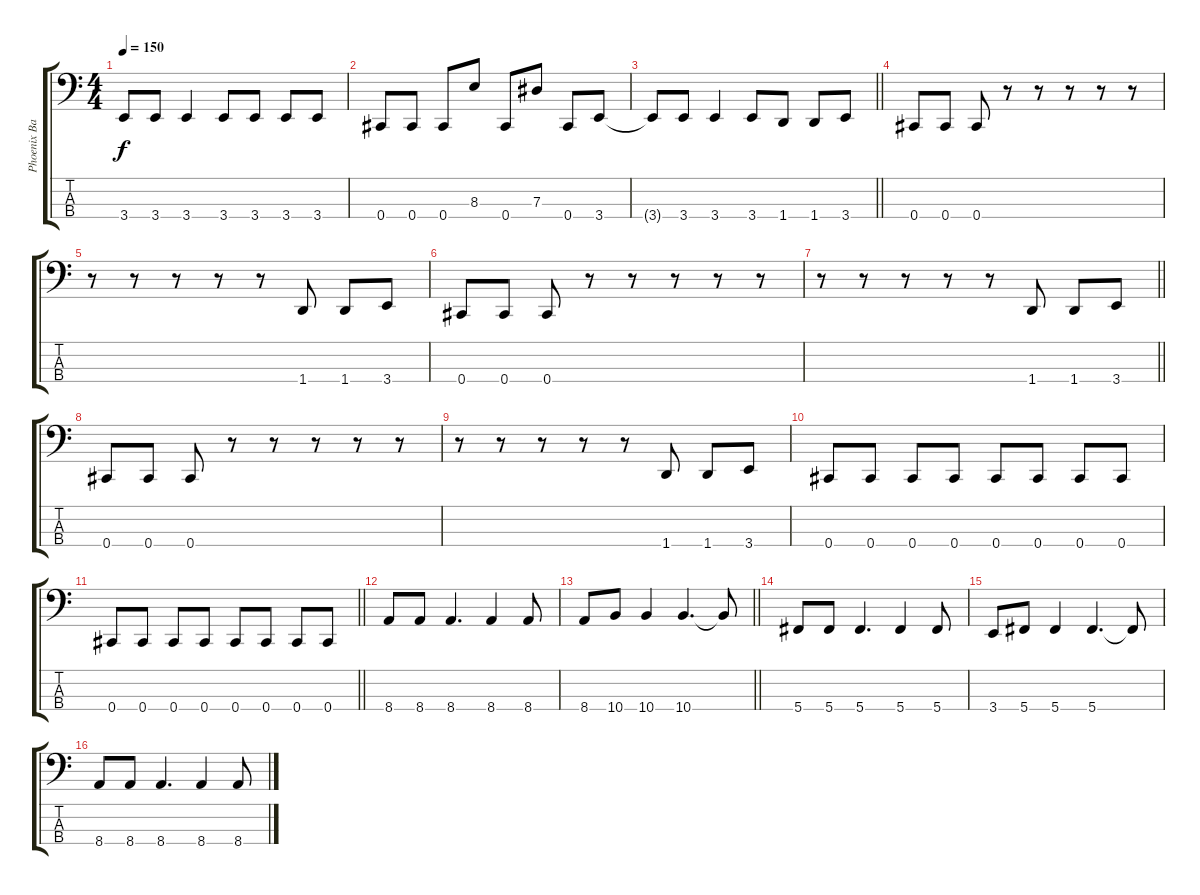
\track ("Phoenix Bass3" "Phoenix Ba") {instrument electricbasspick}
\staff {score tabs}
\tuning (Gb2 Db2 Ab1 Db1) {hide}
\ts (4 4)
\tempo 150
\clef f4
\ks c
3.4{t}.8{dy f} 3.4.8 3.4.4 3.4.8 3.4.8 3.4.8 3.4.8 |
0.4.8 0.4.8 0.4.8 8.3.8 0.4.8 7.3.8 0.4.8 3.4.8 |
\barLineRight lightlight
3.4{t}.8 3.4.8 3.4.4 3.4.8 1.4.8 1.4.8 3.4.8 |
0.4.8 0.4.8 0.4.8 r.8 r.8 r.8 r.8 r.8 |
r.8 r.8 r.8 r.8 r.8 1.4.8 1.4.8 3.4.8 |
0.4.8 0.4.8 0.4.8 r.8 r.8 r.8 r.8 r.8 |
\barLineRight lightlight
r.8 r.8 r.8 r.8 r.8 1.4.8 1.4.8 3.4.8 |
0.4.8 0.4.8 0.4.8 r.8 r.8 r.8 r.8 r.8 |
r.8 r.8 r.8 r.8 r.8 1.4.8 1.4.8 3.4.8 |
0.4.8 0.4.8 0.4.8 0.4.8 0.4.8 0.4.8 0.4.8 0.4.8 |
\barLineRight lightlight
0.4.8 0.4.8 0.4.8 0.4.8 0.4.8 0.4.8 0.4.8 0.4.8 |
8.4.8 8.4.8 8.4.4{d} 8.4.4 8.4.8 |
\barLineRight lightlight
8.4.8 10.4.8 10.4.4 10.4.4{d} 10.4{t}.8 |
5.4.8 5.4.8 5.4.4{d} 5.4.4 5.4.8 |
3.4.8 5.4.8 5.4.4 5.4.4{d} 5.4{t}.8 |
8.4.8 8.4.8 8.4.4{d} 8.4.4 8.4.8
